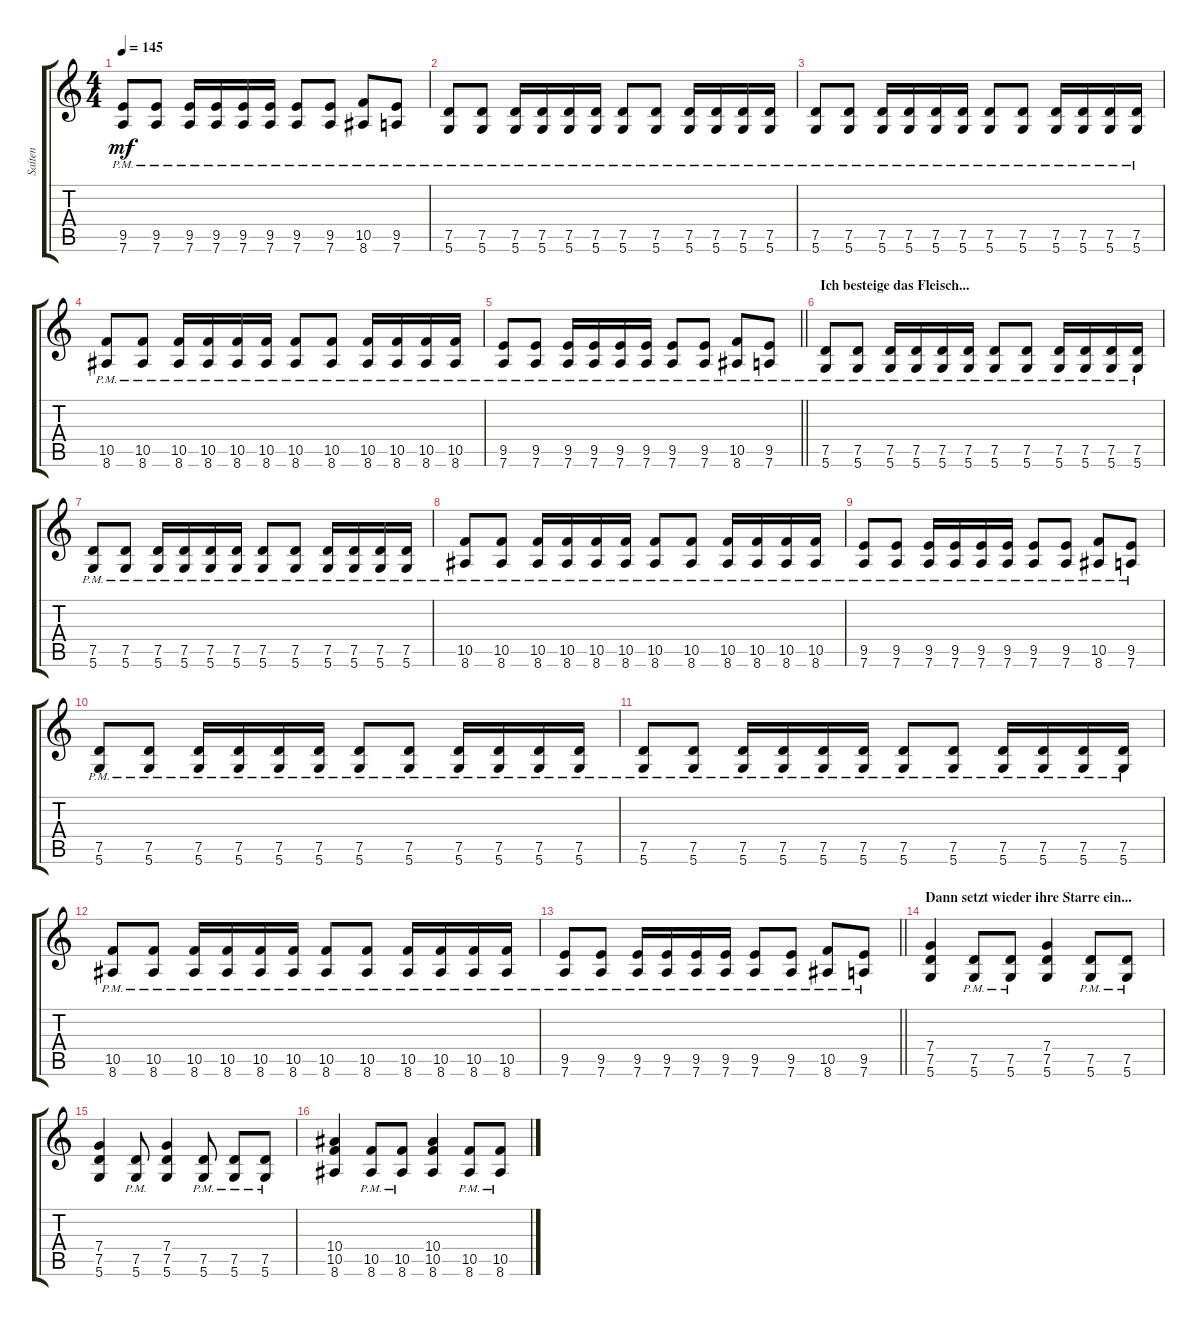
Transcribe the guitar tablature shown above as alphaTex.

\track ("Saiten" "Saiten") {instrument distortionguitar}
\staff {score tabs}
\tuning (D4 A3 F3 C3 G2 D2) {hide}
\ts (4 4)
\tempo 145
\clef g2
\ks c
(9.5{pm} 7.6{pm}).8{dy mf} (9.5{pm} 7.6{pm}).8 (9.5{pm} 7.6{pm}).16 (9.5{pm} 7.6{pm}).16 (9.5{pm} 7.6{pm}).16 (9.5{pm} 7.6{pm}).16 (9.5{pm} 7.6{pm}).8 (9.5{pm} 7.6{pm}).8 (10.5{pm} 8.6{pm}).8 (9.5{pm} 7.6{pm}).8 |
(7.5{pm} 5.6{pm}).8 (7.5{pm} 5.6{pm}).8 (7.5{pm} 5.6{pm}).16 (7.5{pm} 5.6{pm}).16 (7.5{pm} 5.6{pm}).16 (7.5{pm} 5.6{pm}).16 (7.5{pm} 5.6{pm}).8 (7.5{pm} 5.6{pm}).8 (7.5{pm} 5.6{pm}).16 (7.5{pm} 5.6{pm}).16 (7.5{pm} 5.6{pm}).16 (7.5{pm} 5.6{pm}).16 |
(7.5{pm} 5.6{pm}).8 (7.5{pm} 5.6{pm}).8 (7.5{pm} 5.6{pm}).16 (7.5{pm} 5.6{pm}).16 (7.5{pm} 5.6{pm}).16 (7.5{pm} 5.6{pm}).16 (7.5{pm} 5.6{pm}).8 (7.5{pm} 5.6{pm}).8 (7.5{pm} 5.6{pm}).16 (7.5{pm} 5.6{pm}).16 (7.5{pm} 5.6{pm}).16 (7.5{pm} 5.6{pm}).16 |
(10.5{pm} 8.6{pm}).8 (10.5{pm} 8.6{pm}).8 (10.5{pm} 8.6{pm}).16 (10.5{pm} 8.6{pm}).16 (10.5{pm} 8.6{pm}).16 (10.5{pm} 8.6{pm}).16 (10.5{pm} 8.6{pm}).8 (10.5{pm} 8.6{pm}).8 (10.5{pm} 8.6{pm}).16 (10.5{pm} 8.6{pm}).16 (10.5{pm} 8.6{pm}).16 (10.5{pm} 8.6{pm}).16 |
\barLineRight lightlight
(9.5{pm} 7.6{pm}).8 (9.5{pm} 7.6{pm}).8 (9.5{pm} 7.6{pm}).16 (9.5{pm} 7.6{pm}).16 (9.5{pm} 7.6{pm}).16 (9.5{pm} 7.6{pm}).16 (9.5{pm} 7.6{pm}).8 (9.5{pm} 7.6{pm}).8 (10.5{pm} 8.6{pm}).8 (9.5{pm} 7.6{pm}).8 |
\section ("" "Ich besteige das Fleisch...")
(7.5{pm} 5.6{pm}).8 (7.5{pm} 5.6{pm}).8 (7.5{pm} 5.6{pm}).16 (7.5{pm} 5.6{pm}).16 (7.5{pm} 5.6{pm}).16 (7.5{pm} 5.6{pm}).16 (7.5{pm} 5.6{pm}).8 (7.5{pm} 5.6{pm}).8 (7.5{pm} 5.6{pm}).16 (7.5{pm} 5.6{pm}).16 (7.5{pm} 5.6{pm}).16 (7.5{pm} 5.6{pm}).16 |
(7.5{pm} 5.6{pm}).8 (7.5{pm} 5.6{pm}).8 (7.5{pm} 5.6{pm}).16 (7.5{pm} 5.6{pm}).16 (7.5{pm} 5.6{pm}).16 (7.5{pm} 5.6{pm}).16 (7.5{pm} 5.6{pm}).8 (7.5{pm} 5.6{pm}).8 (7.5{pm} 5.6{pm}).16 (7.5{pm} 5.6{pm}).16 (7.5{pm} 5.6{pm}).16 (7.5{pm} 5.6{pm}).16 |
(10.5{pm} 8.6{pm}).8 (10.5{pm} 8.6{pm}).8 (10.5{pm} 8.6{pm}).16 (10.5{pm} 8.6{pm}).16 (10.5{pm} 8.6{pm}).16 (10.5{pm} 8.6{pm}).16 (10.5{pm} 8.6{pm}).8 (10.5{pm} 8.6{pm}).8 (10.5{pm} 8.6{pm}).16 (10.5{pm} 8.6{pm}).16 (10.5{pm} 8.6{pm}).16 (10.5{pm} 8.6{pm}).16 |
(9.5{pm} 7.6{pm}).8 (9.5{pm} 7.6{pm}).8 (9.5{pm} 7.6{pm}).16 (9.5{pm} 7.6{pm}).16 (9.5{pm} 7.6{pm}).16 (9.5{pm} 7.6{pm}).16 (9.5{pm} 7.6{pm}).8 (9.5{pm} 7.6{pm}).8 (10.5{pm} 8.6{pm}).8 (9.5{pm} 7.6{pm}).8 |
(7.5{pm} 5.6{pm}).8 (7.5{pm} 5.6{pm}).8 (7.5{pm} 5.6{pm}).16 (7.5{pm} 5.6{pm}).16 (7.5{pm} 5.6{pm}).16 (7.5{pm} 5.6{pm}).16 (7.5{pm} 5.6{pm}).8 (7.5{pm} 5.6{pm}).8 (7.5{pm} 5.6{pm}).16 (7.5{pm} 5.6{pm}).16 (7.5{pm} 5.6{pm}).16 (7.5{pm} 5.6{pm}).16 |
(7.5{pm} 5.6{pm}).8 (7.5{pm} 5.6{pm}).8 (7.5{pm} 5.6{pm}).16 (7.5{pm} 5.6{pm}).16 (7.5{pm} 5.6{pm}).16 (7.5{pm} 5.6{pm}).16 (7.5{pm} 5.6{pm}).8 (7.5{pm} 5.6{pm}).8 (7.5{pm} 5.6{pm}).16 (7.5{pm} 5.6{pm}).16 (7.5{pm} 5.6{pm}).16 (7.5{pm} 5.6{pm}).16 |
(10.5{pm} 8.6{pm}).8 (10.5{pm} 8.6{pm}).8 (10.5{pm} 8.6{pm}).16 (10.5{pm} 8.6{pm}).16 (10.5{pm} 8.6{pm}).16 (10.5{pm} 8.6{pm}).16 (10.5{pm} 8.6{pm}).8 (10.5{pm} 8.6{pm}).8 (10.5{pm} 8.6{pm}).16 (10.5{pm} 8.6{pm}).16 (10.5{pm} 8.6{pm}).16 (10.5{pm} 8.6{pm}).16 |
\barLineRight lightlight
(9.5{pm} 7.6{pm}).8 (9.5{pm} 7.6{pm}).8 (9.5{pm} 7.6{pm}).16 (9.5{pm} 7.6{pm}).16 (9.5{pm} 7.6{pm}).16 (9.5{pm} 7.6{pm}).16 (9.5{pm} 7.6{pm}).8 (9.5{pm} 7.6{pm}).8 (10.5{pm} 8.6{pm}).8 (9.5{pm} 7.6{pm}).8 |
\section ("" "Dann setzt wieder ihre Starre ein...")
(7.4 7.5 5.6).4 (7.5{pm} 5.6{pm}).8 (7.5{pm} 5.6{pm}).8 (7.4 7.5 5.6).4 (7.5{pm} 5.6{pm}).8 (7.5{pm} 5.6{pm}).8 |
(7.4 7.5 5.6).4 (7.5{pm} 5.6{pm}).8 (7.4 7.5 5.6).4 (7.5{pm} 5.6{pm}).8 (7.5{pm} 5.6{pm}).8 (7.5{pm} 5.6{pm}).8 |
(10.4 10.5 8.6).4 (10.5{pm} 8.6{pm}).8 (10.5{pm} 8.6{pm}).8 (10.4 10.5 8.6).4 (10.5{pm} 8.6{pm}).8 (10.5{pm} 8.6{pm}).8
